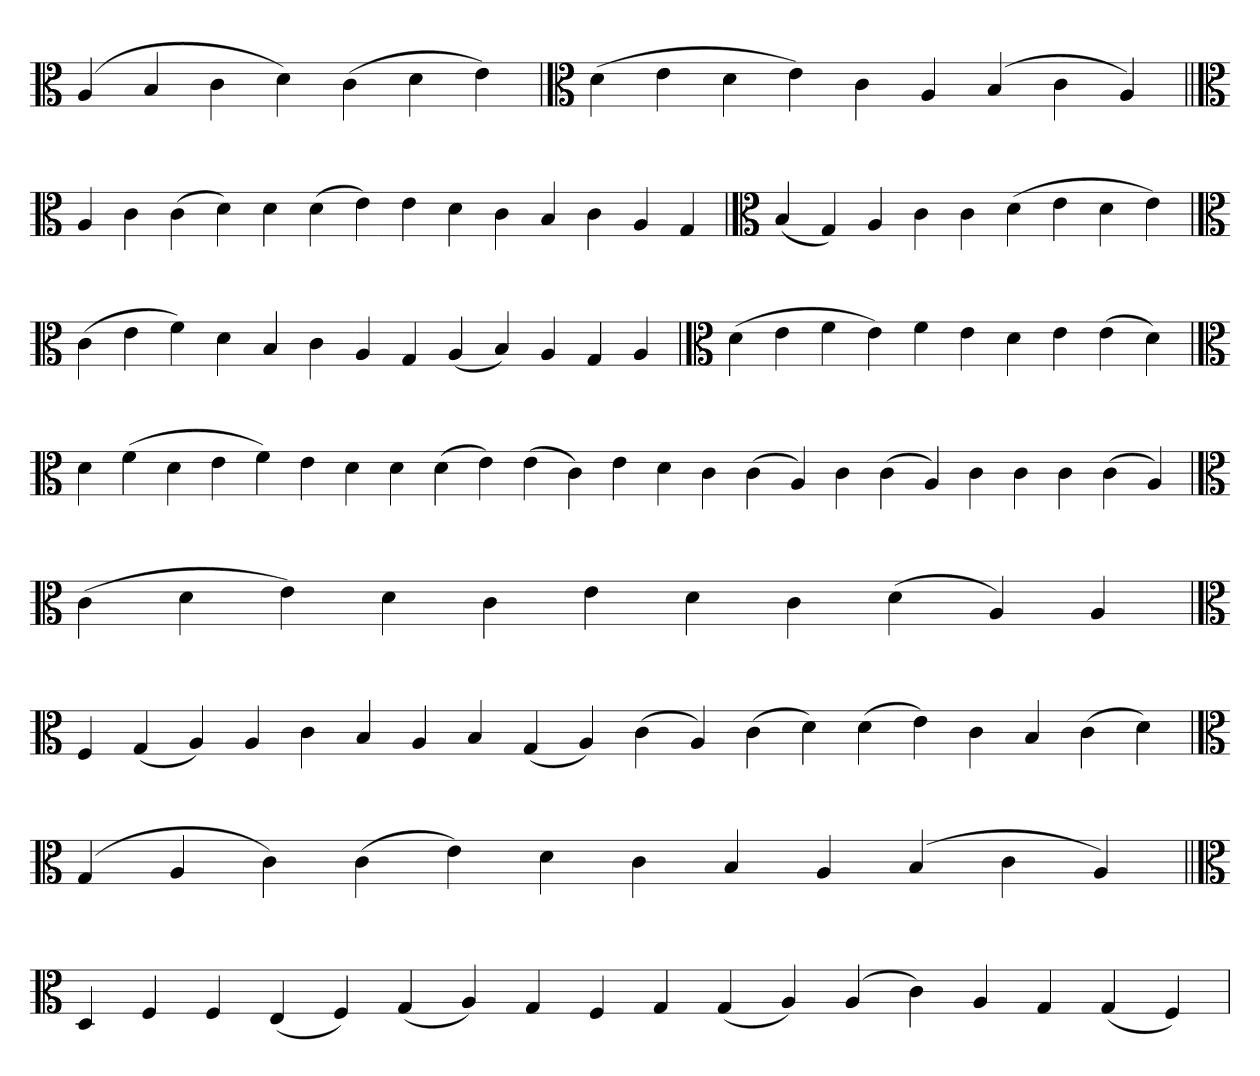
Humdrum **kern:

**kern
*part1
*staff1
*clefC3
=
(4A
4B
4c
4d)
(4c
4d
4e)
=`
*clefC3
(4d
4e
4d
4e)
4c
4A
(4B
4c
4A)
=||
*clefC3
4A
4c
(4c
4d)
4d
(4d
4e)
4e
4d
4c
4B
4c
4A
4G
=`
*clefC3
(4B
4G)
4A
4c
4c
(4d
4e
4d
4e)
=`
*clefC3
(4c
4e
4f)
4d
4B
4c
4A
4G
(4A
4B)
4A
4G
4A
=`
*clefC3
(4d
4e
4f
4e)
4f
4e
4d
4e
(4e
4d)
=
*clefC3
4d
(4f
4d
4e
4f)
4e
4d
4d
(4d
4e)
(4e
4c)
4e
4d
4c
(4c
4A)
4c
(4c
4A)
4c
4c
4c
(4c
4A)
=`
*clefC3
(4c
4d
4e)
4d
4c
4e
4d
4c
(4d
4A)
4A
=
*clefC3
4F
(4G
4A)
4A
4c
4B
4A
4B
(4G
4A)
(4c
4A)
(4c
4d)
(4d
4e)
4c
4B
(4c
4d)
=`
*clefC3
(4G
4A
4c)
(4c
4e)
4d
4c
4B
4A
(4B
4c
4A)
=||
*clefC3
4D
4F
4F
(4E
4F)
(4G
4A)
4G
4F
4G
(4G
4A)
(4A
4c)
4A
4G
(4G
4F)
='
*-
